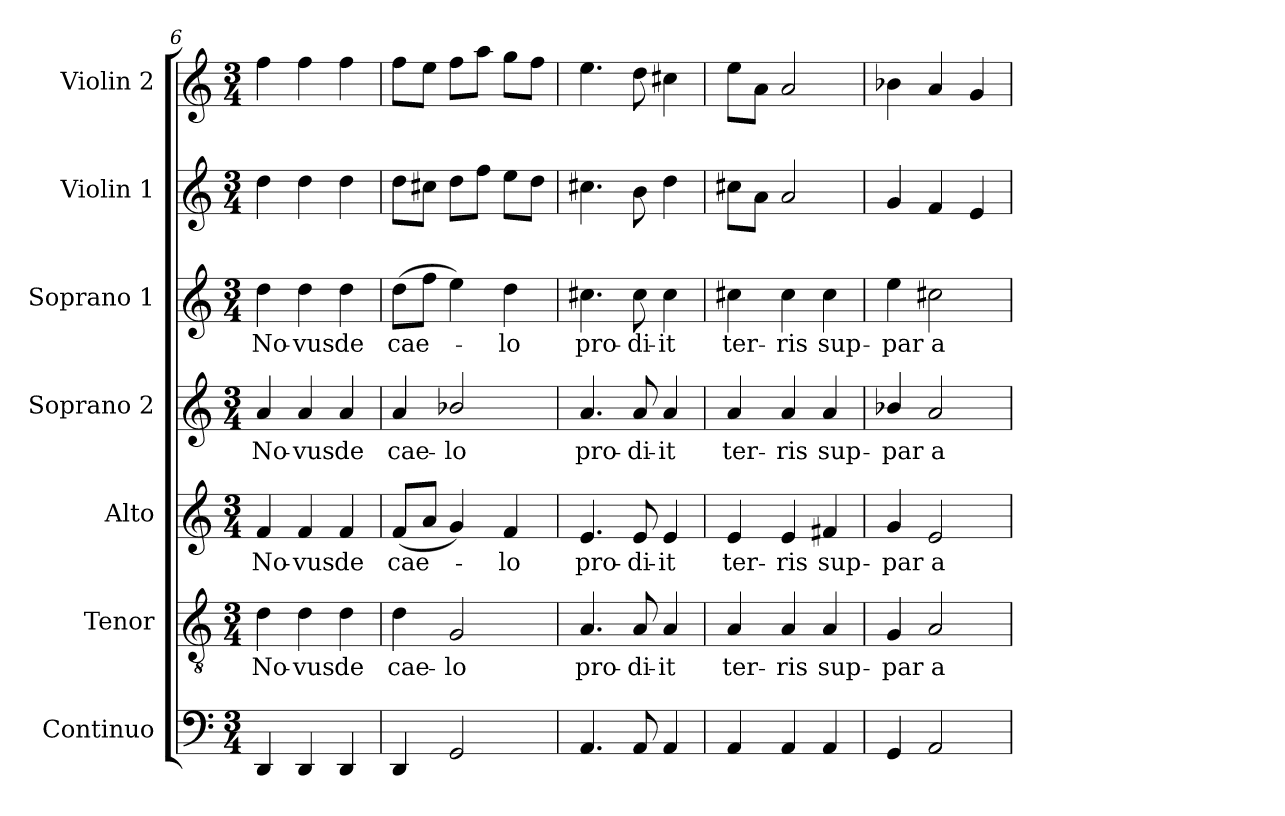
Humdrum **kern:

**kern	**kern	**text	**kern	**text	**kern	**text	**kern	**text	**kern	**kern
*part7	*part6	*part6	*part5	*part5	*part4	*part4	*part3	*part3	*part2	*part1
*staff7	*staff6	*staff6	*staff5	*staff5	*staff4	*staff4	*staff3	*staff3	*staff2	*staff1
*I"Continuo	*I"Tenor	*	*I"Alto	*	*I"Soprano 2	*	*I"Soprano 1	*	*I"Violin 1	*I"Violin 2
*I'Cont.	*I'T.	*	*I'A.	*	*I'S.	*	*I'S.	*	*I'Vln. 1	*I'Vln. 2
!!LO:PB:g=z
*clefF4	*clefGv2	*	*clefG2	*	*clefG2	*	*clefG2	*	*clefG2	*clefG2
*	*ITrd7c12	*	*	*	*	*	*	*	*	*
*k[]	*k[]	*	*k[]	*	*k[]	*	*k[]	*	*k[]	*k[]
*C:	*C:	*	*C:	*	*C:	*	*C:	*	*C:	*C:
*M3/4	*M3/4	*	*M3/4	*	*M3/4	*	*M3/4	*	*M3/4	*M3/4
=6	=6	=6	=6	=6	=6	=6	=6	=6	=6	=6
!	!	!LO:LY:b:color=#000000	!	!	!	!	!	!	!	!
!	!	!	!	!LO:LY:b:color=#000000	!	!	!	!	!	!
!	!	!	!	!	!	!LO:LY:b:color=#000000	!	!	!	!
!	!	!	!	!	!	!	!	!LO:LY:b:color=#000000	!	!
4DDi/	4Di\	No-	4fi/	No-	4ai/	No-	4ddi\	No-	4ddi\	4ffi\
!	!	!LO:LY:b:color=#000000	!	!	!	!	!	!	!	!
!	!	!	!	!LO:LY:b:color=#000000	!	!	!	!	!	!
!	!	!	!	!	!	!LO:LY:b:color=#000000	!	!	!	!
!	!	!	!	!	!	!	!	!LO:LY:b:color=#000000	!	!
4DDi/	4Di\	-vus	4fi/	-vus	4ai/	-vus	4ddi\	-vus	4ddi\	4ffi\
!	!	!LO:LY:b:color=#000000	!	!	!	!	!	!	!	!
!	!	!	!	!LO:LY:b:color=#000000	!	!	!	!	!	!
!	!	!	!	!	!	!LO:LY:b:color=#000000	!	!	!	!
!	!	!	!	!	!	!	!	!LO:LY:b:color=#000000	!	!
4DDi/	4Di\	de	4fi/	de	4ai/	de	4ddi\	de	4ddi\	4ffi\
=7	=7	=7	=7	=7	=7	=7	=7	=7	=7	=7
!	!	!LO:LY:b:color=#000000	!	!	!	!	!	!	!	!
!	!	!	!	!LO:LY:b:color=#000000	!	!	!	!	!	!
!	!	!	!	!	!	!LO:LY:b:color=#000000	!	!	!	!
!	!	!	!	!	!	!	!	!LO:LY:b:color=#000000	!	!
4DDi/	4Di\	cae-	(8fi/L	cae-	4ai/	cae-	(8ddi\L	cae-	8ddi\L	8ffi\L
.	.	.	8ai/J	.	.	.	8ffi\J	.	8cc#Xi\J	8eei\J
!	!	!LO:LY:b:color=#000000	!	!	!	!	!	!	!	!
!	!	!	!	!	!	!LO:LY:b:color=#000000	!	!	!	!
2GGi/	2GGi/	-lo	4gi/)	.	2b-Xi/	-lo	4eei\)	.	8ddi\L	8ffi\L
.	.	.	.	.	.	.	.	.	8ffi\J	8aai\J
!	!	!	!	!LO:LY:b:color=#000000	!	!	!	!	!	!
!	!	!	!	!	!	!	!	!LO:LY:b:color=#000000	!	!
.	.	.	4fi/	-lo	.	.	4ddi\	-lo	8eei\L	8ggi\L
.	.	.	.	.	.	.	.	.	8ddi\J	8ffi\J
=8	=8	=8	=8	=8	=8	=8	=8	=8	=8	=8
!	!	!LO:LY:b:color=#000000	!	!	!	!	!	!	!	!
!	!	!	!	!LO:LY:b:color=#000000	!	!	!	!	!	!
!	!	!	!	!	!	!LO:LY:b:color=#000000	!	!	!	!
!	!	!	!	!	!	!	!	!LO:LY:b:color=#000000	!	!
4.AAi/	4.AAi/	pro-	4.ei/	pro-	4.ai/	pro-	4.cc#Xi\	pro-	4.cc#Xi\	4.eei\
!	!	!LO:LY:b:color=#000000	!	!	!	!	!	!	!	!
!	!	!	!	!LO:LY:b:color=#000000	!	!	!	!	!	!
!	!	!	!	!	!	!LO:LY:b:color=#000000	!	!	!	!
!	!	!	!	!	!	!	!	!LO:LY:b:color=#000000	!	!
8AAi/	8AAi/	-di-	8ei/	-di-	8ai/	-di-	8cc#i\	-di-	8bi\	8ddi\
!	!	!LO:LY:b:color=#000000	!	!	!	!	!	!	!	!
!	!	!	!	!LO:LY:b:color=#000000	!	!	!	!	!	!
!	!	!	!	!	!	!LO:LY:b:color=#000000	!	!	!	!
!	!	!	!	!	!	!	!	!LO:LY:b:color=#000000	!	!
4AAi/	4AAi/	-it	4ei/	-it	4ai/	-it	4cc#i\	-it	4ddi\	4cc#Xi\
=9	=9	=9	=9	=9	=9	=9	=9	=9	=9	=9
!	!	!LO:LY:b:color=#000000	!	!	!	!	!	!	!	!
!	!	!	!	!LO:LY:b:color=#000000	!	!	!	!	!	!
!	!	!	!	!	!	!LO:LY:b:color=#000000	!	!	!	!
!	!	!	!	!	!	!	!	!LO:LY:b:color=#000000	!	!
4AAi/	4AAi/	ter-	4ei/	ter-	4ai/	ter-	4cc#Xi\	ter-	8cc#Xi\L	8eei\L
.	.	.	.	.	.	.	.	.	8ai\J	8ai\J
!	!	!LO:LY:b:color=#000000	!	!	!	!	!	!	!	!
!	!	!	!	!LO:LY:b:color=#000000	!	!	!	!	!	!
!	!	!	!	!	!	!LO:LY:b:color=#000000	!	!	!	!
!	!	!	!	!	!	!	!	!LO:LY:b:color=#000000	!	!
4AAi/	4AAi/	-ris	4ei/	-ris	4ai/	-ris	4cc#i\	-ris	2ai/	2ai/
!	!	!LO:LY:b:color=#000000	!	!	!	!	!	!	!	!
!	!	!	!	!LO:LY:b:color=#000000	!	!	!	!	!	!
!	!	!	!	!	!	!LO:LY:b:color=#000000	!	!	!	!
!	!	!	!	!	!	!	!	!LO:LY:b:color=#000000	!	!
4AAi/	4AAi/	sup-	4f#Xi/	sup-	4ai/	sup-	4cc#i\	sup-	.	.
=10	=10	=10	=10	=10	=10	=10	=10	=10	=10	=10
!	!	!LO:LY:b:color=#000000	!	!	!	!	!	!	!	!
!	!	!	!	!LO:LY:b:color=#000000	!	!	!	!	!	!
!	!	!	!	!	!	!LO:LY:b:color=#000000	!	!	!	!
!	!	!	!	!	!	!	!	!LO:LY:b:color=#000000	!	!
4GGi/	4GGi/	-par	4gi/	-par	4b-Xi/	-par	4eei\	-par	4gi/	4b-Xi\
!	!	!LO:LY:b:color=#000000	!	!	!	!	!	!	!	!
!	!	!	!	!LO:LY:b:color=#000000	!	!	!	!	!	!
!	!	!	!	!	!	!LO:LY:b:color=#000000	!	!	!	!
!	!	!	!	!	!	!	!	!LO:LY:b:color=#000000	!	!
2AAi/	2AAi/	a-	2ei/	a-	2ai/	a-	2cc#Xi\	a-	4fi/	4ai/
.	.	.	.	.	.	.	.	.	4ei/	4gi/
=	=	=	=	=	=	=	=	=	=	=
*-	*-	*-	*-	*-	*-	*-	*-	*-	*-	*-
